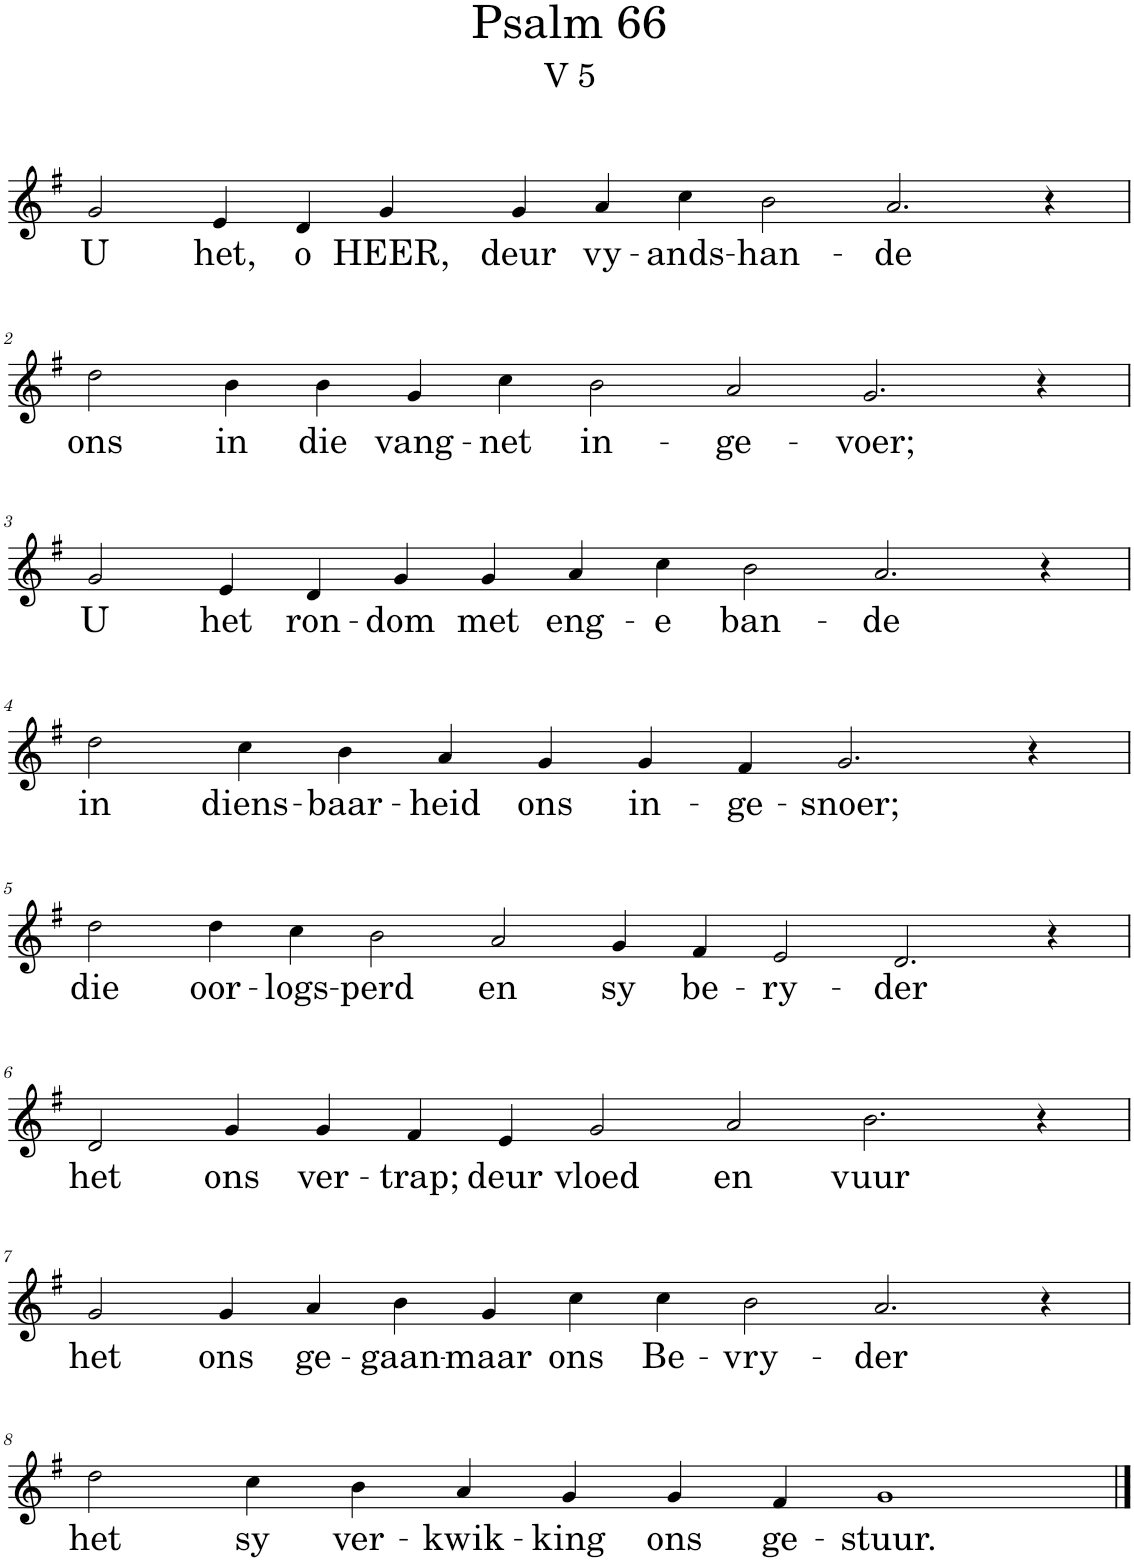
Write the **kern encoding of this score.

**kern	**text
*part1	*part1
*staff1	*staff1
*I"Pipe Organ	*
*I'Org.	*
*clefG2	*
*k[f#]	*
*M14/4	*
=1	=1
!	!LO:LY:b
2g/	U
!	!LO:LY:b
4e/	het,
!	!LO:LY:b
4d/	o
!	!LO:LY:b
4g/	HEER,
!	!LO:LY:b
4g/	deur
!	!LO:LY:b
4a/	vy-
!	!LO:LY:b
4cc\	-ands-
!	!LO:LY:b
2b\	-han-
!	!LO:LY:b
2.a/	-de
4r	.
!!LO:LB:g=z
=2	=2
!	!LO:LY:b
2dd\	ons
!	!LO:LY:b
4b\	in
!	!LO:LY:b
4b\	die
!	!LO:LY:b
4g/	vang-
!	!LO:LY:b
4cc\	-net
!	!LO:LY:b
2b\	in-
!	!LO:LY:b
2a/	-ge-
!	!LO:LY:b
2.g/	-voer;
4r	.
!!LO:LB:g=z
=3	=3
!	!LO:LY:b
2g/	U
!	!LO:LY:b
4e/	het
!	!LO:LY:b
4d/	ron-
!	!LO:LY:b
4g/	-dom
!	!LO:LY:b
4g/	met
!	!LO:LY:b
4a/	eng-
!	!LO:LY:b
4cc\	-e
!	!LO:LY:b
2b\	ban-
!	!LO:LY:b
2.a/	-de
4r	.
!!LO:LB:g=z
=4	=4
*M12/4	*
!	!LO:LY:b
2dd\	in
!	!LO:LY:b
4cc\	diens-
!	!LO:LY:b
4b\	-baar-
!	!LO:LY:b
4a/	-heid
!	!LO:LY:b
4g/	ons
!	!LO:LY:b
4g/	in-
!	!LO:LY:b
4f#/	-ge-
!	!LO:LY:b
2.g/	-snoer;
4r	.
!!LO:LB:g=z
=5	=5
*M16/4	*
!	!LO:LY:b
2dd\	die
!	!LO:LY:b
4dd\	oor-
!	!LO:LY:b
4cc\	-logs-
!	!LO:LY:b
2b\	-perd
!	!LO:LY:b
2a/	en
!	!LO:LY:b
4g/	sy
!	!LO:LY:b
4f#/	be-
!	!LO:LY:b
2e/	-ry-
!	!LO:LY:b
2.d/	-der
4r	.
!!LO:LB:g=z
=6	=6
*M14/4	*
!	!LO:LY:b
2d/	het
!	!LO:LY:b
4g/	ons
!	!LO:LY:b
4g/	ver-
!	!LO:LY:b
4f#/	-trap;
!	!LO:LY:b
4e/	deur
!	!LO:LY:b
2g/	vloed
!	!LO:LY:b
2a/	en
!	!LO:LY:b
2.b\	vuur
4r	.
!!LO:LB:g=z
=7	=7
!	!LO:LY:b
2g/	het
!	!LO:LY:b
4g/	ons
!	!LO:LY:b
4a/	ge-
!	!LO:LY:b
4b\	-gaan-
!	!LO:LY:b
4g/	-maar
!	!LO:LY:b
4cc\	ons
!	!LO:LY:b
4cc\	Be-
!	!LO:LY:b
2b\	-vry-
!	!LO:LY:b
2.a/	-der
4r	.
!!LO:LB:g=z
=8	=8
*M12/4	*
!	!LO:LY:b
2dd\	het
!	!LO:LY:b
4cc\	sy
!	!LO:LY:b
4b\	ver-
!	!LO:LY:b
4a/	-kwik-
!	!LO:LY:b
4g/	-king
!	!LO:LY:b
4g/	ons
!	!LO:LY:b
4f#/	ge-
!	!LO:LY:b
1g	-stuur.
==	==
*-	*-
